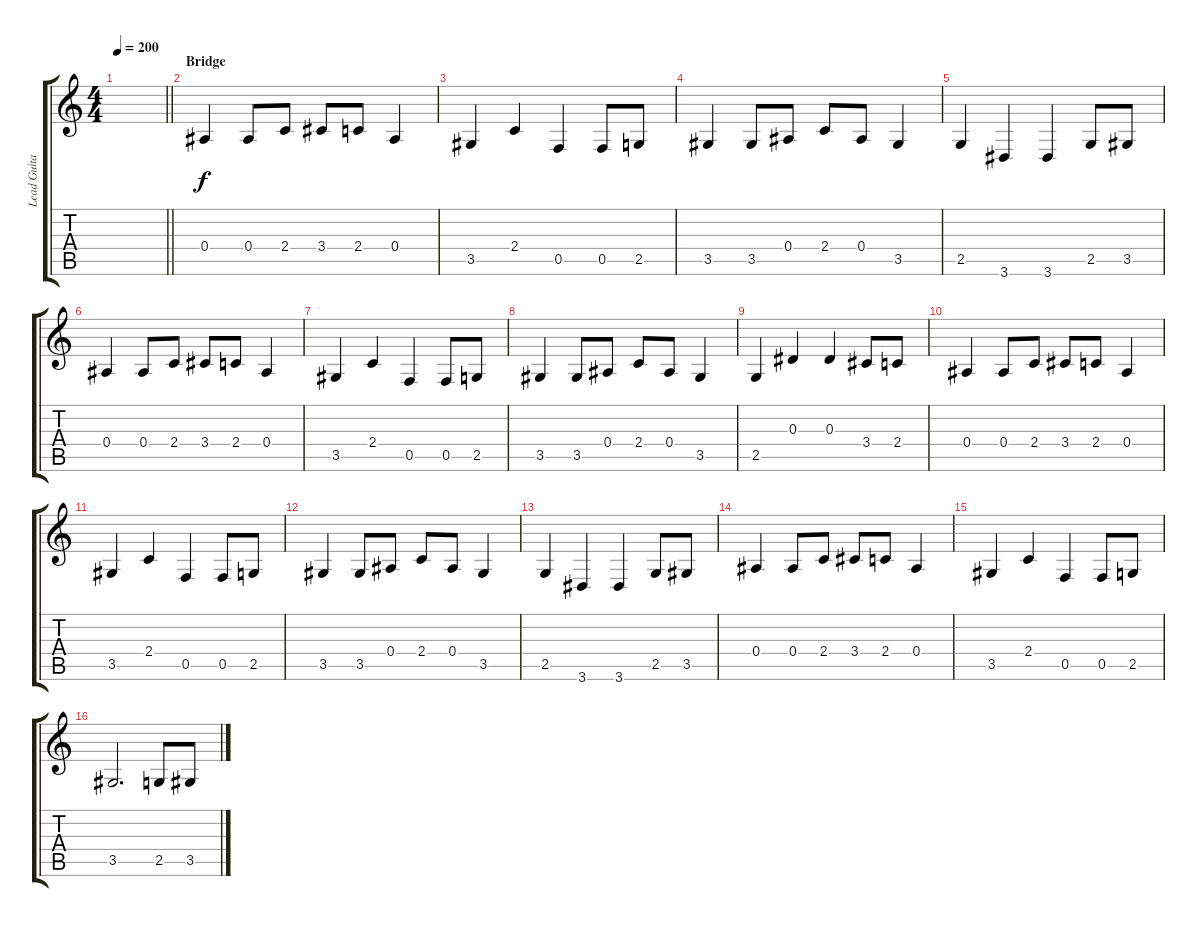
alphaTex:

\track ("Lead Guitar" "Lead Guita") {instrument overdrivenguitar}
\staff {score tabs}
\tuning (C4 G3 Eb3 Bb2 F2 C2) {hide}
\ts (4 4)
\tempo 200
\clef g2
\barLineRight lightlight
\ks c
|
\section ("" "Bridge")
0.4.4 0.4.8 2.4.8 3.4.8 2.4.8 0.4.4 |
3.5.4 2.4.4 0.5.4 0.5.8 2.5.8 |
3.5.4 3.5.8 0.4.8 2.4.8 0.4.8 3.5.4 |
2.5.4 3.6.4 3.6.4 2.5.8 3.5.8 |
0.4.4 0.4.8 2.4.8 3.4.8 2.4.8 0.4.4 |
3.5.4 2.4.4 0.5.4 0.5.8 2.5.8 |
3.5.4 3.5.8 0.4.8 2.4.8 0.4.8 3.5.4 |
2.5.4 0.3.4 0.3.4 3.4.8 2.4.8 |
0.4.4 0.4.8 2.4.8 3.4.8 2.4.8 0.4.4 |
3.5.4 2.4.4 0.5.4 0.5.8 2.5.8 |
3.5.4 3.5.8 0.4.8 2.4.8 0.4.8 3.5.4 |
2.5.4 3.6.4 3.6.4 2.5.8 3.5.8 |
0.4.4 0.4.8 2.4.8 3.4.8 2.4.8 0.4.4 |
3.5.4 2.4.4 0.5.4 0.5.8 2.5.8 |
3.5.2{d} 2.5.8 3.5.8
